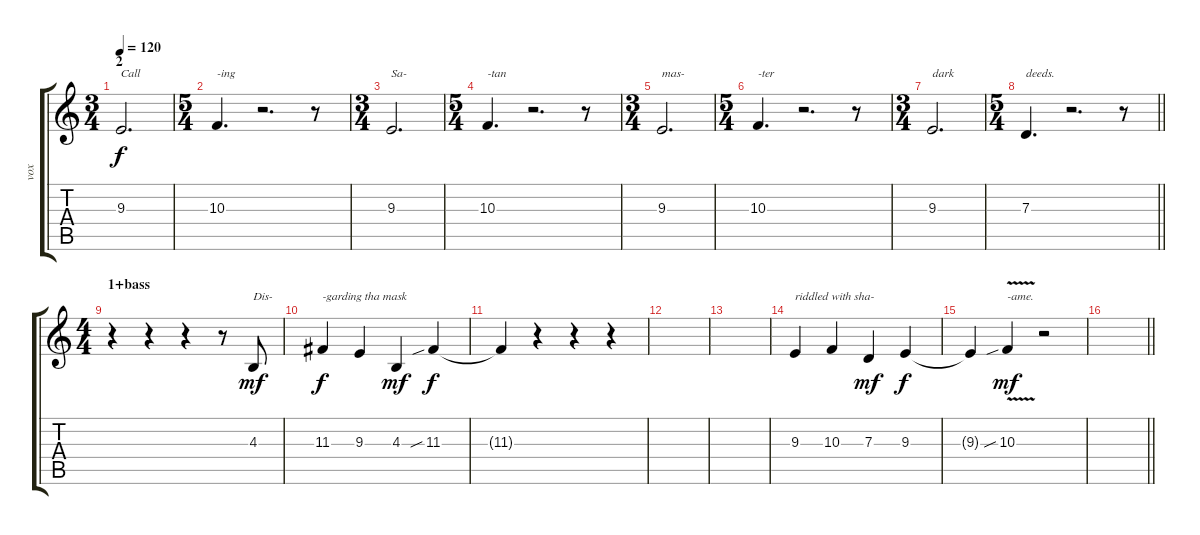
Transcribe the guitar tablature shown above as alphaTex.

\track ("vox" "vox") {instrument tenorsax}
\staff {score tabs}
\tuning (E4 B3 G3 D3 A2 E2) {hide}
\ts (3 4)
\section ("" "2")
\tempo 120
\clef g2
\ks c
9.3.2{d txt "Call" dy f} |
\ts (5 4)
10.3.4{d txt "-ing"} r.2{d} r.8 |
\ts (3 4)
9.3.2{d txt "Sa-"} |
\ts (5 4)
10.3.4{d txt "-tan"} r.2{d} r.8 |
\ts (3 4)
9.3.2{d txt "mas-"} |
\ts (5 4)
10.3.4{d txt "-ter"} r.2{d} r.8 |
\ts (3 4)
9.3.2{d txt "dark"} |
\ts (5 4)
\barLineRight lightlight
7.3.4{d txt "deeds."} r.2{d} r.8 |
\ts (4 4)
\section ("" "1+bass")
r.4 r.4 r.4 r.8 4.3.8{txt "Dis-" dy mf} |
11.3.4{txt "-garding tha mask" dy f} 9.3.4 4.3.4{dy mf} 11.3{sib}.4{dy f} |
11.3{t}.4 r.4 r.4 r.4 |
|
|
9.3.4{txt "riddled with sha-"} 10.3.4 7.3.4{dy mf} 9.3.4{dy f} |
9.3{t}.4 10.3{v sib}.4{txt "-ame." dy mf} r.2 |
\barLineRight lightlight
